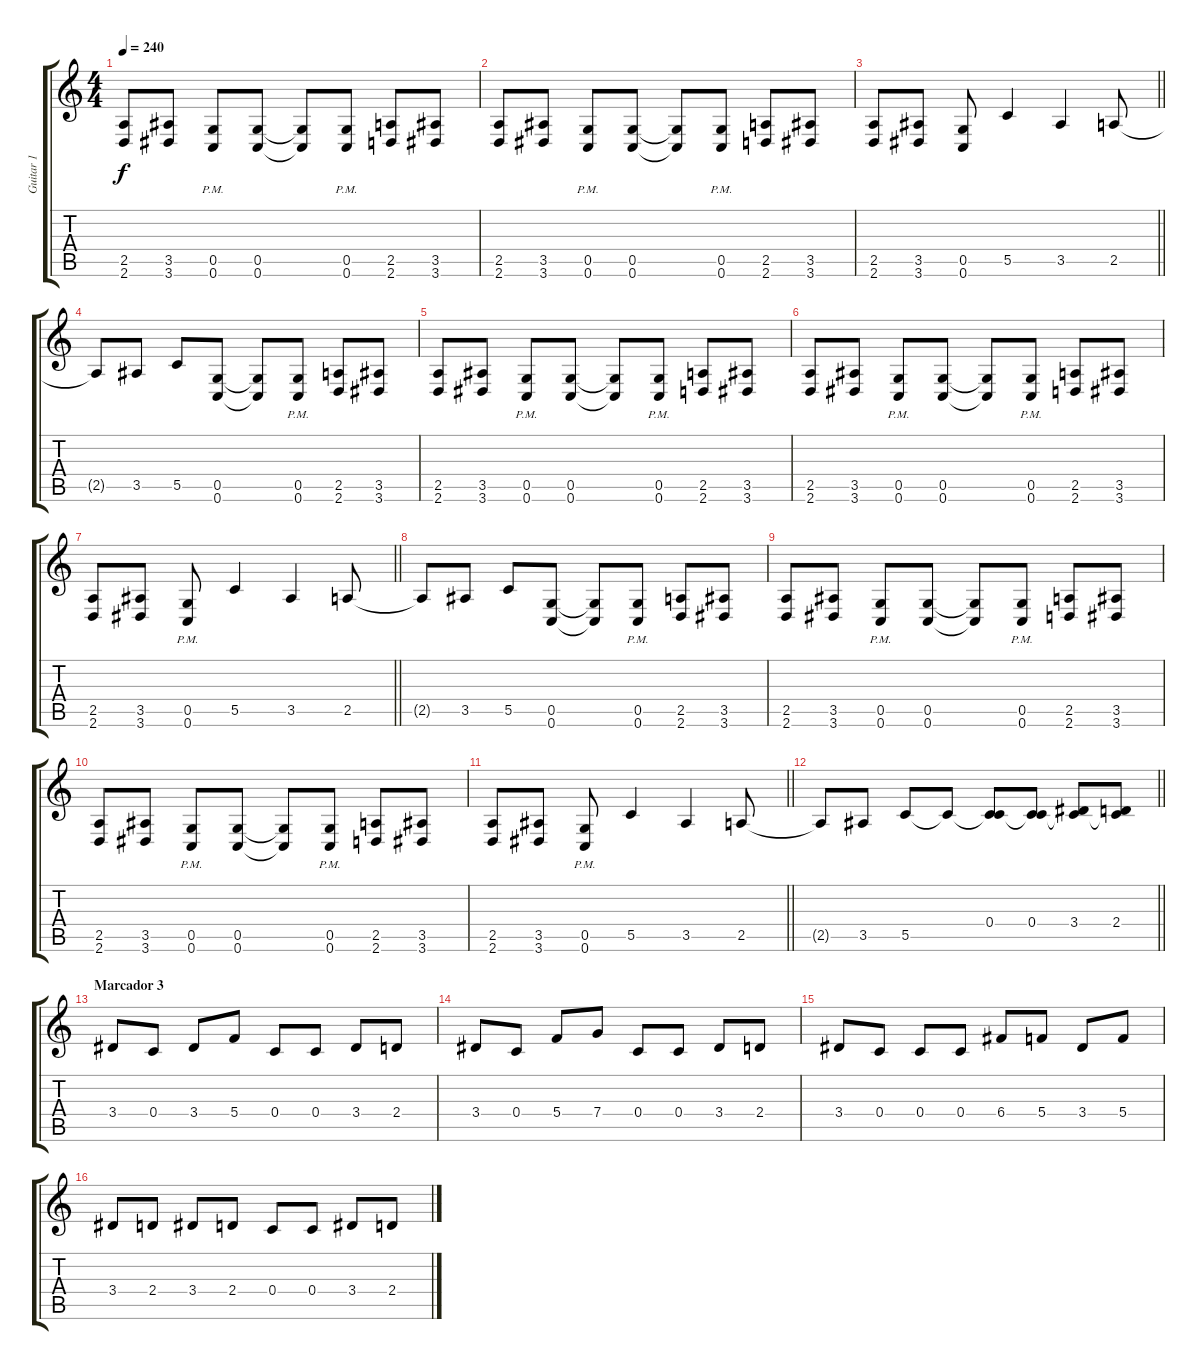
\track ("Guitar 1" "Guitar 1") {instrument distortionguitar}
\staff {score tabs}
\tuning (D4 A3 F3 C3 G2 C2) {hide}
\ts (4 4)
\tempo 240
\clef g2
\ks c
(2.5 2.6).8{dy f} (3.5 3.6).8 (0.5{pm} 0.6{pm}).8 (0.5 0.6).8 (0.5{t} 0.6{t}).8 (0.5{pm} 0.6{pm}).8 (2.5 2.6).8 (3.5 3.6).8 |
(2.5 2.6).8 (3.5 3.6).8 (0.5{pm} 0.6{pm}).8 (0.5 0.6).8 (0.5{t} 0.6{t}).8 (0.5{pm} 0.6{pm}).8 (2.5 2.6).8 (3.5 3.6).8 |
\barLineRight lightlight
(2.5 2.6).8 (3.5 3.6).8 (0.5 0.6).8 5.5.4 3.5.4 2.5.8 |
2.5{t}.8 3.5.8 5.5.8 (0.5 0.6).8 (0.5{t} 0.6{t}).8 (0.5{pm} 0.6{pm}).8 (2.5 2.6).8 (3.5 3.6).8 |
(2.5 2.6).8 (3.5 3.6).8 (0.5{pm} 0.6{pm}).8 (0.5 0.6).8 (0.5{t} 0.6{t}).8 (0.5{pm} 0.6{pm}).8 (2.5 2.6).8 (3.5 3.6).8 |
(2.5 2.6).8 (3.5 3.6).8 (0.5{pm} 0.6{pm}).8 (0.5 0.6).8 (0.5{t} 0.6{t}).8 (0.5{pm} 0.6{pm}).8 (2.5 2.6).8 (3.5 3.6).8 |
\barLineRight lightlight
(2.5 2.6).8 (3.5 3.6).8 (0.5{pm} 0.6{pm}).8 5.5.4 3.5.4 2.5.8 |
2.5{t}.8 3.5.8 5.5.8 (0.5 0.6).8 (0.5{t} 0.6{t}).8 (0.5{pm} 0.6{pm}).8 (2.5 2.6).8 (3.5 3.6).8 |
(2.5 2.6).8 (3.5 3.6).8 (0.5{pm} 0.6{pm}).8 (0.5 0.6).8 (0.5{t} 0.6{t}).8 (0.5{pm} 0.6{pm}).8 (2.5 2.6).8 (3.5 3.6).8 |
(2.5 2.6).8 (3.5 3.6).8 (0.5{pm} 0.6{pm}).8 (0.5 0.6).8 (0.5{t} 0.6{t}).8 (0.5{pm} 0.6{pm}).8 (2.5 2.6).8 (3.5 3.6).8 |
\barLineRight lightlight
(2.5 2.6).8 (3.5 3.6).8 (0.5{pm} 0.6{pm}).8 5.5.4 3.5.4 2.5.8 |
\barLineRight lightlight
2.5{t}.8 3.5.8 5.5.8 5.5{t}.8 (0.4 5.5{t}).8 (0.4 5.5{t}).8 (3.4 5.5{t}).8 (2.4 5.5{t}).8 |
\section ("" "Marcador 3")
3.4.8 0.4.8 3.4.8 5.4.8 0.4.8 0.4.8 3.4.8 2.4.8 |
3.4.8 0.4.8 5.4.8 7.4.8 0.4.8 0.4.8 3.4.8 2.4.8 |
3.4.8 0.4.8 0.4.8 0.4.8 6.4.8 5.4.8 3.4.8 5.4.8 |
3.4.8 2.4.8 3.4.8 2.4.8 0.4.8 0.4.8 3.4.8 2.4.8
